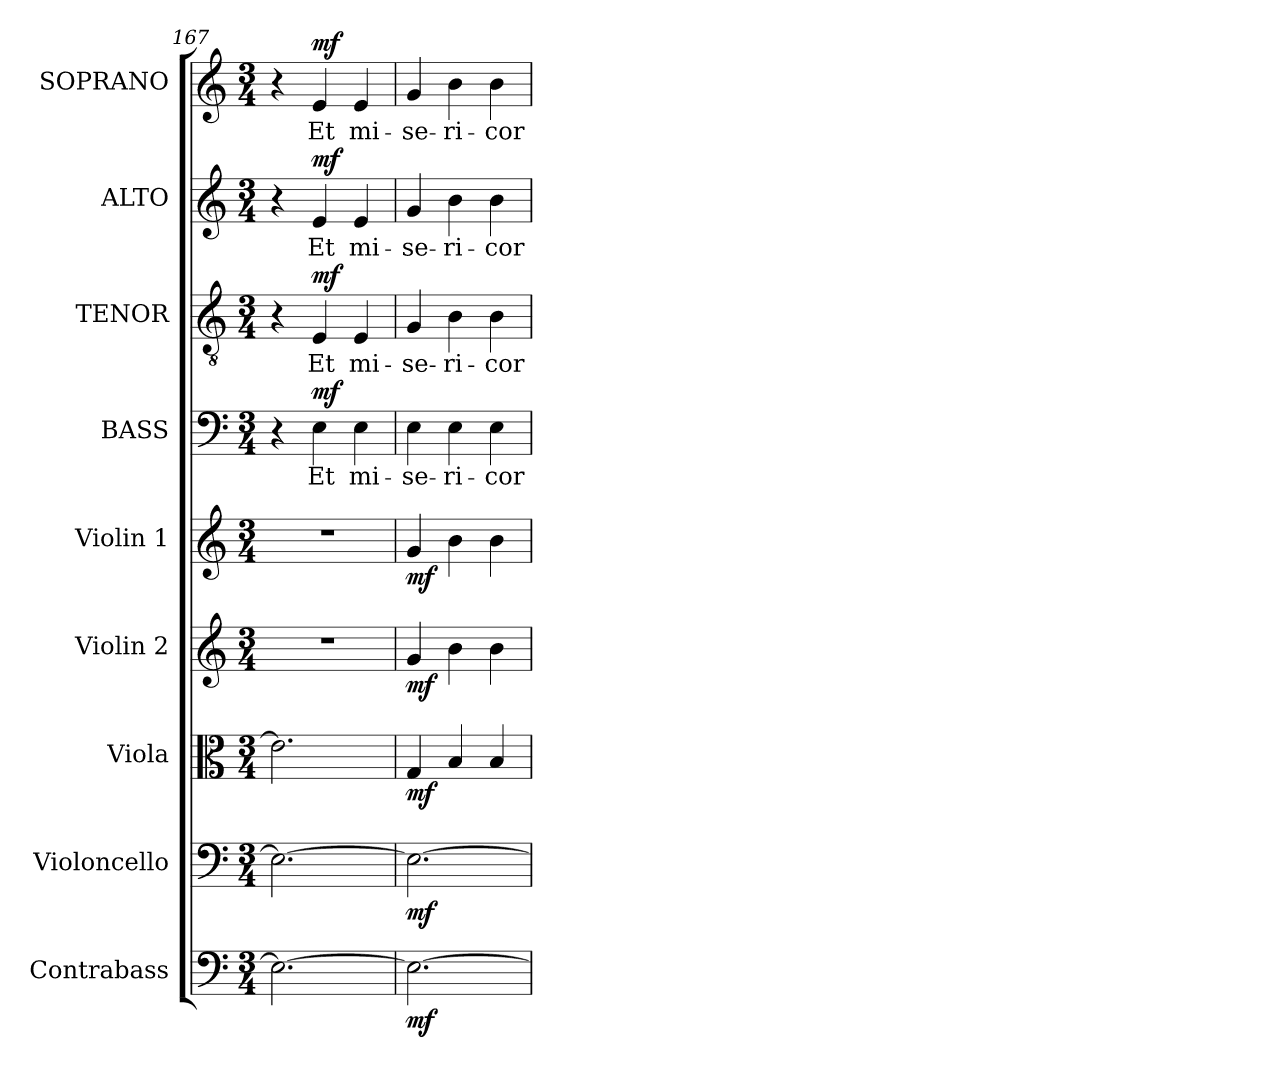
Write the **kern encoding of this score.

**kern	**dynam	**kern	**dynam	**kern	**dynam	**kern	**dynam	**kern	**dynam	**kern	**text	**dynam	**kern	**text	**dynam	**kern	**text	**dynam	**kern	**text	**dynam
*part9	*part9	*part8	*part8	*part7	*part7	*part6	*part6	*part5	*part5	*part4	*part4	*part4	*part3	*part3	*part3	*part2	*part2	*part2	*part1	*part1	*part1
*staff9	*staff9	*staff8	*staff8	*staff7	*staff7	*staff6	*staff6	*staff5	*staff5	*staff4	*staff4	*staff4	*staff3	*staff3	*staff3	*staff2	*staff2	*staff2	*staff1	*staff1	*staff1
*I"Contrabass	*	*I"Violoncello	*	*I"Viola	*	*I"Violin 2	*	*I"Violin 1	*	*I"BASS	*	*	*I"TENOR	*	*	*I"ALTO	*	*	*I"SOPRANO	*	*
*I'Cb.	*	*I'Vc.	*	*I'Vla.	*	*I'Vln. 2	*	*I'Vln. 1	*	*I'B.	*	*	*I'T.	*	*	*I'A.	*	*	*I'S.	*	*
*clefF4	*	*clefF4	*	*clefC3	*	*clefG2	*	*clefG2	*	*clefF4	*	*	*clefGv2	*	*	*clefG2	*	*	*clefG2	*	*
*ITrd7c12	*	*	*	*	*	*	*	*	*	*	*	*	*ITrd7c12	*	*	*	*	*	*	*	*
*k[]	*	*k[]	*	*k[]	*	*k[]	*	*k[]	*	*k[]	*	*	*k[]	*	*	*k[]	*	*	*k[]	*	*
*C:	*	*C:	*	*C:	*	*C:	*	*C:	*	*C:	*	*	*C:	*	*	*C:	*	*	*C:	*	*
*M3/4	*	*M3/4	*	*M3/4	*	*M3/4	*	*M3/4	*	*M3/4	*	*	*M3/4	*	*	*M3/4	*	*	*M3/4	*	*
=167	=167	=167	=167	=167	=167	=167	=167	=167	=167	=167	=167	=167	=167	=167	=167	=167	=167	=167	=167	=167	=167
!	!	!	!	!	!	!LO:N:vis=1	!	!LO:N:vis=1	!	!	!	!	!	!	!	!	!	!	!	!	!
2.EEi\_>	.	2.Ei\_>	.	2.ei\]	.	2.r	.	2.r	.	4r	.	.	4r	.	.	4r	.	.	4r	.	.
!	!	!	!	!	!	!	!	!	!	!	!LO:LY:b:color=#000000	!	!	!	!	!	!	!	!	!	!
!	!	!	!	!	!	!	!	!	!	!	!	!	!	!LO:LY:b:color=#000000	!	!	!	!	!	!	!
!	!	!	!	!	!	!	!	!	!	!	!	!	!	!	!	!	!LO:LY:b:color=#000000	!	!	!	!
!	!	!	!	!	!	!	!	!	!	!	!	!	!	!	!	!	!	!	!	!LO:LY:b:color=#000000	!
.	.	.	.	.	.	.	.	.	.	4Ei\	Et	mf	4EEi/	Et	mf	4ei/	Et	mf	4ei/	Et	mf
!	!	!	!	!	!	!	!	!	!	!	!LO:LY:b:color=#000000	!	!	!	!	!	!	!	!	!	!
!	!	!	!	!	!	!	!	!	!	!	!	!	!	!LO:LY:b:color=#000000	!	!	!	!	!	!	!
!	!	!	!	!	!	!	!	!	!	!	!	!	!	!	!	!	!LO:LY:b:color=#000000	!	!	!	!
!	!	!	!	!	!	!	!	!	!	!	!	!	!	!	!	!	!	!	!	!LO:LY:b:color=#000000	!
.	.	.	.	.	.	.	.	.	.	4Ei\	mi-	.	4EEi/	mi-	.	4ei/	mi-	.	4ei/	mi-	.
=168	=168	=168	=168	=168	=168	=168	=168	=168	=168	=168	=168	=168	=168	=168	=168	=168	=168	=168	=168	=168	=168
!	!	!	!	!	!	!	!	!	!	!	!LO:LY:b:color=#000000	!	!	!	!	!	!	!	!	!	!
!	!	!	!	!	!	!	!	!	!	!	!	!	!	!LO:LY:b:color=#000000	!	!	!	!	!	!	!
!	!	!	!	!	!	!	!	!	!	!	!	!	!	!	!	!	!LO:LY:b:color=#000000	!	!	!	!
!	!	!	!	!	!	!	!	!	!	!	!	!	!	!	!	!	!	!	!	!LO:LY:b:color=#000000	!
2.EEi\_>	mf	2.Ei\_>	mf	4Gi/	mf	4gi/	mf	4gi/	mf	4Ei\	-se-	.	4GGi/	-se-	.	4gi/	-se-	.	4gi/	-se-	.
!	!	!	!	!	!	!	!	!	!	!	!LO:LY:b:color=#000000	!	!	!	!	!	!	!	!	!	!
!	!	!	!	!	!	!	!	!	!	!	!	!	!	!LO:LY:b:color=#000000	!	!	!	!	!	!	!
!	!	!	!	!	!	!	!	!	!	!	!	!	!	!	!	!	!LO:LY:b:color=#000000	!	!	!	!
!	!	!	!	!	!	!	!	!	!	!	!	!	!	!	!	!	!	!	!	!LO:LY:b:color=#000000	!
.	.	.	.	4Bi/	.	4bi\	.	4bi\	.	4Ei\	-ri-	.	4BBi\	-ri-	.	4bi\	-ri-	.	4bi\	-ri-	.
!	!	!	!	!	!	!	!	!	!	!	!LO:LY:b:color=#000000	!	!	!	!	!	!	!	!	!	!
!	!	!	!	!	!	!	!	!	!	!	!	!	!	!LO:LY:b:color=#000000	!	!	!	!	!	!	!
!	!	!	!	!	!	!	!	!	!	!	!	!	!	!	!	!	!LO:LY:b:color=#000000	!	!	!	!
!	!	!	!	!	!	!	!	!	!	!	!	!	!	!	!	!	!	!	!	!LO:LY:b:color=#000000	!
.	.	.	.	4Bi/	.	4bi\	.	4bi\	.	4Ei\	-cor-	.	4BBi\	-cor-	.	4bi\	-cor-	.	4bi\	-cor-	.
=	=	=	=	=	=	=	=	=	=	=	=	=	=	=	=	=	=	=	=	=	=
*-	*-	*-	*-	*-	*-	*-	*-	*-	*-	*-	*-	*-	*-	*-	*-	*-	*-	*-	*-	*-	*-
